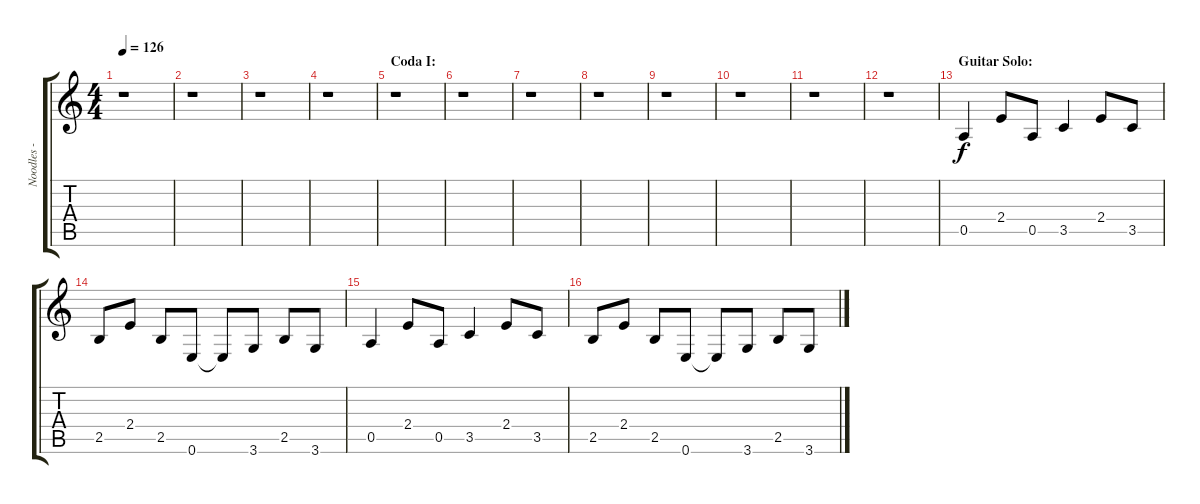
\track ("Noodles - Rhythm Guitar" "Noodles - ") {instrument electricguitarclean}
\staff {score tabs}
\tuning (E4 B3 G3 D3 A2 E2) {hide}
\ts (4 4)
\tempo 126
\clef g2
\ks c
r.1{dy f} |
r.1 |
r.1 |
r.1 |
\section ("" "Coda I:")
r.1 |
r.1 |
r.1 |
r.1 |
r.1 |
r.1 |
r.1 |
r.1 |
\section ("" "Guitar Solo:")
0.5.4 2.4.8 0.5.8 3.5.4 2.4.8 3.5.8 |
2.5.8 2.4.8 2.5.8 0.6.8 0.6{t}.8 3.6.8 2.5.8 3.6.8 |
0.5.4 2.4.8 0.5.8 3.5.4 2.4.8 3.5.8 |
2.5.8 2.4.8 2.5.8 0.6.8 0.6{t}.8 3.6.8 2.5.8 3.6.8
